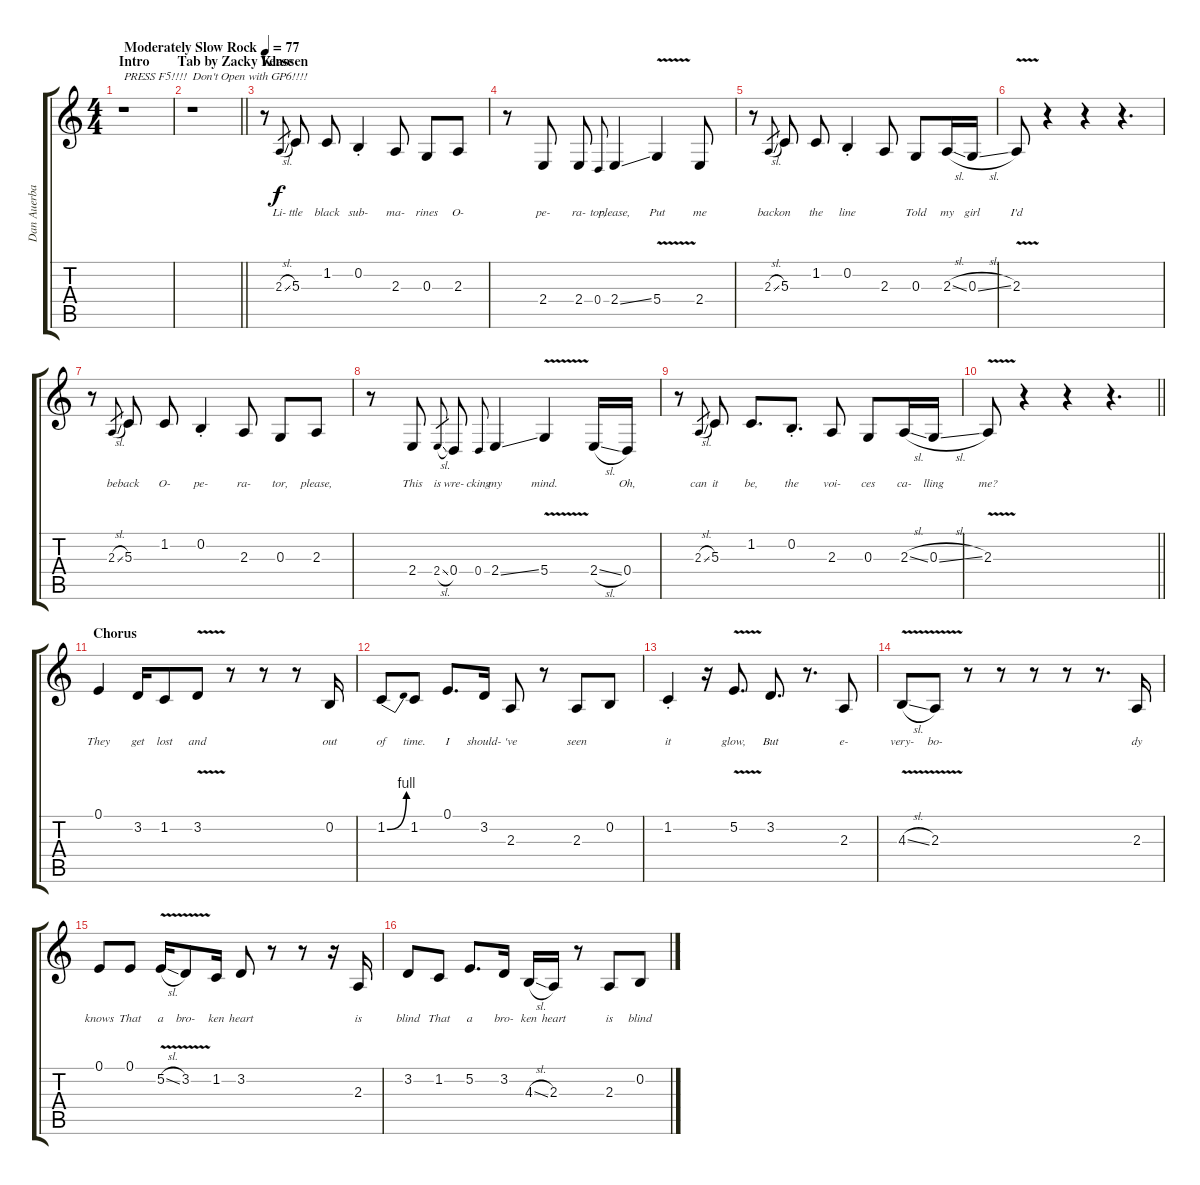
\track ("Dan Auerbach [Vocals]" "Dan Auerba") {instrument clarinet}
\staff {score tabs}
\tuning (E4 B3 G3 D3 A2 E2) {hide}
\ts (4 4)
\section ("" "Intro        Tab by Zacky Klassen")
\tempo (77 "Moderately Slow Rock")
\clef g2
\ks c
r.1{txt "PRESS F5!!!!" dy f instrument clarinet} |
\barLineRight lightlight
r.1{txt "Don't Open with GP6!!!!"} |
\section ("" "Verse")
r.8 2.3{sl}.8{lyrics (0 "Li-") lyrics (1 "") lyrics (2 "") lyrics (3 "") lyrics (4 "") gr} 5.3.8{lyrics (0 "ttle") lyrics (1 "") lyrics (2 "") lyrics (3 "") lyrics (4 "")} 1.2.8{lyrics (0 "black") lyrics (1 "") lyrics (2 "") lyrics (3 "") lyrics (4 "")} 0.2{st}.4{lyrics (0 "sub-") lyrics (1 "") lyrics (2 "") lyrics (3 "") lyrics (4 "")} 2.3.8{lyrics (0 "ma-") lyrics (1 "") lyrics (2 "") lyrics (3 "") lyrics (4 "")} 0.3.8{lyrics (0 "rines") lyrics (1 "") lyrics (2 "") lyrics (3 "") lyrics (4 "")} 2.3.8{lyrics (0 "O-") lyrics (1 "") lyrics (2 "") lyrics (3 "") lyrics (4 "")} |
r.8 2.4.8{lyrics (0 "pe-") lyrics (1 "") lyrics (2 "") lyrics (3 "") lyrics (4 "")} 2.4.8{lyrics (0 "ra-") lyrics (1 "") lyrics (2 "") lyrics (3 "") lyrics (4 "")} 0.4.8{lyrics (0 "tor,") lyrics (1 "") lyrics (2 "") lyrics (3 "") lyrics (4 "") gr onbeat} 2.4{ss}.4{lyrics (0 "please,") lyrics (1 "") lyrics (2 "") lyrics (3 "") lyrics (4 "")} 5.4{v}.4{lyrics (0 "Put") lyrics (1 "") lyrics (2 "") lyrics (3 "") lyrics (4 "")} 2.4.8{lyrics (0 "me") lyrics (1 "") lyrics (2 "") lyrics (3 "") lyrics (4 "")} |
r.8 2.3{sl}.8{lyrics (0 "back") lyrics (1 "") lyrics (2 "") lyrics (3 "") lyrics (4 "") gr} 5.3.8{lyrics (0 "on") lyrics (1 "") lyrics (2 "") lyrics (3 "") lyrics (4 "")} 1.2.8{lyrics (0 "the") lyrics (1 "") lyrics (2 "") lyrics (3 "") lyrics (4 "")} 0.2{st}.4{lyrics (0 "line") lyrics (1 "") lyrics (2 "") lyrics (3 "") lyrics (4 "")} 2.3.8{lyrics (0 "") lyrics (1 "") lyrics (2 "") lyrics (3 "") lyrics (4 "")} 0.3.8{lyrics (0 "Told") lyrics (1 "") lyrics (2 "") lyrics (3 "") lyrics (4 "")} 2.3{sl}.16{lyrics (0 "my") lyrics (1 "") lyrics (2 "") lyrics (3 "") lyrics (4 "")} 0.3{sl}.16{lyrics (0 "girl") lyrics (1 "") lyrics (2 "") lyrics (3 "") lyrics (4 "")} |
2.3{v}.8{lyrics (0 "I'd") lyrics (1 "") lyrics (2 "") lyrics (3 "") lyrics (4 "")} r.4 r.4 r.4{d} |
r.8 2.3{sl}.8{lyrics (0 "be") lyrics (1 "") lyrics (2 "") lyrics (3 "") lyrics (4 "") gr} 5.3.8{lyrics (0 "back") lyrics (1 "") lyrics (2 "") lyrics (3 "") lyrics (4 "")} 1.2.8{lyrics (0 "O-") lyrics (1 "") lyrics (2 "") lyrics (3 "") lyrics (4 "")} 0.2{st}.4{lyrics (0 "pe-") lyrics (1 "") lyrics (2 "") lyrics (3 "") lyrics (4 "")} 2.3.8{lyrics (0 "ra-") lyrics (1 "") lyrics (2 "") lyrics (3 "") lyrics (4 "")} 0.3.8{lyrics (0 "tor,") lyrics (1 "") lyrics (2 "") lyrics (3 "") lyrics (4 "")} 2.3.8{lyrics (0 "please,") lyrics (1 "") lyrics (2 "") lyrics (3 "") lyrics (4 "")} |
r.8 2.4.8{lyrics (0 "This") lyrics (1 "") lyrics (2 "") lyrics (3 "") lyrics (4 "")} 2.4{sl}.8{lyrics (0 "is") lyrics (1 "") lyrics (2 "") lyrics (3 "") lyrics (4 "") gr} 0.4.8{lyrics (0 "wre-") lyrics (1 "") lyrics (2 "") lyrics (3 "") lyrics (4 "")} 0.4.8{lyrics (0 "cking") lyrics (1 "") lyrics (2 "") lyrics (3 "") lyrics (4 "") gr onbeat} 2.4{ss}.4{lyrics (0 "my") lyrics (1 "") lyrics (2 "") lyrics (3 "") lyrics (4 "")} 5.4{v}.4{lyrics (0 "mind.") lyrics (1 "") lyrics (2 "") lyrics (3 "") lyrics (4 "")} 2.4{sl}.16{lyrics (0 "") lyrics (1 "") lyrics (2 "") lyrics (3 "") lyrics (4 "")} 0.4.16{lyrics (0 "Oh,") lyrics (1 "") lyrics (2 "") lyrics (3 "") lyrics (4 "")} |
r.8 2.3{sl}.8{lyrics (0 "can") lyrics (1 "") lyrics (2 "") lyrics (3 "") lyrics (4 "") gr} 5.3.8{lyrics (0 "it") lyrics (1 "") lyrics (2 "") lyrics (3 "") lyrics (4 "")} 1.2.8{d lyrics (0 "be,") lyrics (1 "") lyrics (2 "") lyrics (3 "") lyrics (4 "")} 0.2{st}.8{d lyrics (0 "the") lyrics (1 "") lyrics (2 "") lyrics (3 "") lyrics (4 "")} 2.3.8{lyrics (0 "voi-") lyrics (1 "") lyrics (2 "") lyrics (3 "") lyrics (4 "")} 0.3.8{lyrics (0 "ces") lyrics (1 "") lyrics (2 "") lyrics (3 "") lyrics (4 "")} 2.3{sl}.16{lyrics (0 "ca-") lyrics (1 "") lyrics (2 "") lyrics (3 "") lyrics (4 "")} 0.3{sl}.16{lyrics (0 "lling") lyrics (1 "") lyrics (2 "") lyrics (3 "") lyrics (4 "")} |
\barLineRight lightlight
2.3{v}.8{lyrics (0 "me?") lyrics (1 "") lyrics (2 "") lyrics (3 "") lyrics (4 "")} r.4 r.4 r.4{d} |
\section ("" "Chorus")
0.1.4{lyrics (0 "They") lyrics (1 "") lyrics (2 "") lyrics (3 "") lyrics (4 "")} 3.2.16{lyrics (0 "get") lyrics (1 "") lyrics (2 "") lyrics (3 "") lyrics (4 "")} 1.2.8{lyrics (0 "lost") lyrics (1 "") lyrics (2 "") lyrics (3 "") lyrics (4 "")} 3.2{v}.8{lyrics (0 "and") lyrics (1 "") lyrics (2 "") lyrics (3 "") lyrics (4 "")} r.8 r.8 r.8 0.2.16{lyrics (0 "out") lyrics (1 "") lyrics (2 "") lyrics (3 "") lyrics (4 "")} |
1.2{be (bend 0 0 60 4)}.8{lyrics (0 "of") lyrics (1 "") lyrics (2 "") lyrics (3 "") lyrics (4 "")} 1.2.8{lyrics (0 "time.") lyrics (1 "") lyrics (2 "") lyrics (3 "") lyrics (4 "")} 0.1.8{d lyrics (0 "I") lyrics (1 "") lyrics (2 "") lyrics (3 "") lyrics (4 "")} 3.2.16{lyrics (0 "should-") lyrics (1 "") lyrics (2 "") lyrics (3 "") lyrics (4 "")} 2.3.8{lyrics (0 "'ve") lyrics (1 "") lyrics (2 "") lyrics (3 "") lyrics (4 "")} r.8 2.3.8{lyrics (0 "seen") lyrics (1 "") lyrics (2 "") lyrics (3 "") lyrics (4 "")} 0.2.8{lyrics (0 "") lyrics (1 "") lyrics (2 "") lyrics (3 "") lyrics (4 "")} |
1.2{st}.4{lyrics (0 "it") lyrics (1 "") lyrics (2 "") lyrics (3 "") lyrics (4 "")} r.16 5.2{v}.8{d lyrics (0 "glow,") lyrics (1 "") lyrics (2 "") lyrics (3 "") lyrics (4 "")} 3.2.8{d lyrics (0 "But") lyrics (1 "") lyrics (2 "") lyrics (3 "") lyrics (4 "")} r.8{d} 2.3.8{lyrics (0 "e-") lyrics (1 "") lyrics (2 "") lyrics (3 "") lyrics (4 "")} |
4.3{v sl}.8{lyrics (0 "very-") lyrics (1 "") lyrics (2 "") lyrics (3 "") lyrics (4 "")} 2.3{v}.8{lyrics (0 "bo-") lyrics (1 "") lyrics (2 "") lyrics (3 "") lyrics (4 "")} r.8 r.8 r.8 r.8 r.8{d} 2.3.16{lyrics (0 "dy") lyrics (1 "") lyrics (2 "") lyrics (3 "") lyrics (4 "")} |
0.1.8{lyrics (0 "knows") lyrics (1 "") lyrics (2 "") lyrics (3 "") lyrics (4 "")} 0.1.8{lyrics (0 "That") lyrics (1 "") lyrics (2 "") lyrics (3 "") lyrics (4 "")} 5.2{v sl}.16{lyrics (0 "a") lyrics (1 "") lyrics (2 "") lyrics (3 "") lyrics (4 "")} 3.2{v}.8{lyrics (0 "bro-") lyrics (1 "") lyrics (2 "") lyrics (3 "") lyrics (4 "")} 1.2.16{lyrics (0 "ken") lyrics (1 "") lyrics (2 "") lyrics (3 "") lyrics (4 "")} 3.2.8{lyrics (0 "heart") lyrics (1 "") lyrics (2 "") lyrics (3 "") lyrics (4 "")} r.8 r.8 r.16 2.3.16{lyrics (0 "is") lyrics (1 "") lyrics (2 "") lyrics (3 "") lyrics (4 "")} |
3.2.8{lyrics (0 "blind") lyrics (1 "") lyrics (2 "") lyrics (3 "") lyrics (4 "")} 1.2.8{lyrics (0 "That") lyrics (1 "") lyrics (2 "") lyrics (3 "") lyrics (4 "")} 5.2.8{d lyrics (0 "a") lyrics (1 "") lyrics (2 "") lyrics (3 "") lyrics (4 "")} 3.2.16{lyrics (0 "bro-") lyrics (1 "") lyrics (2 "") lyrics (3 "") lyrics (4 "")} 4.3{sl}.16{lyrics (0 "ken") lyrics (1 "") lyrics (2 "") lyrics (3 "") lyrics (4 "")} 2.3.16{lyrics (0 "heart") lyrics (1 "") lyrics (2 "") lyrics (3 "") lyrics (4 "")} r.8 2.3.8{lyrics (0 "is") lyrics (1 "") lyrics (2 "") lyrics (3 "") lyrics (4 "")} 0.2.8{lyrics (0 "blind") lyrics (1 "") lyrics (2 "") lyrics (3 "") lyrics (4 "")}
